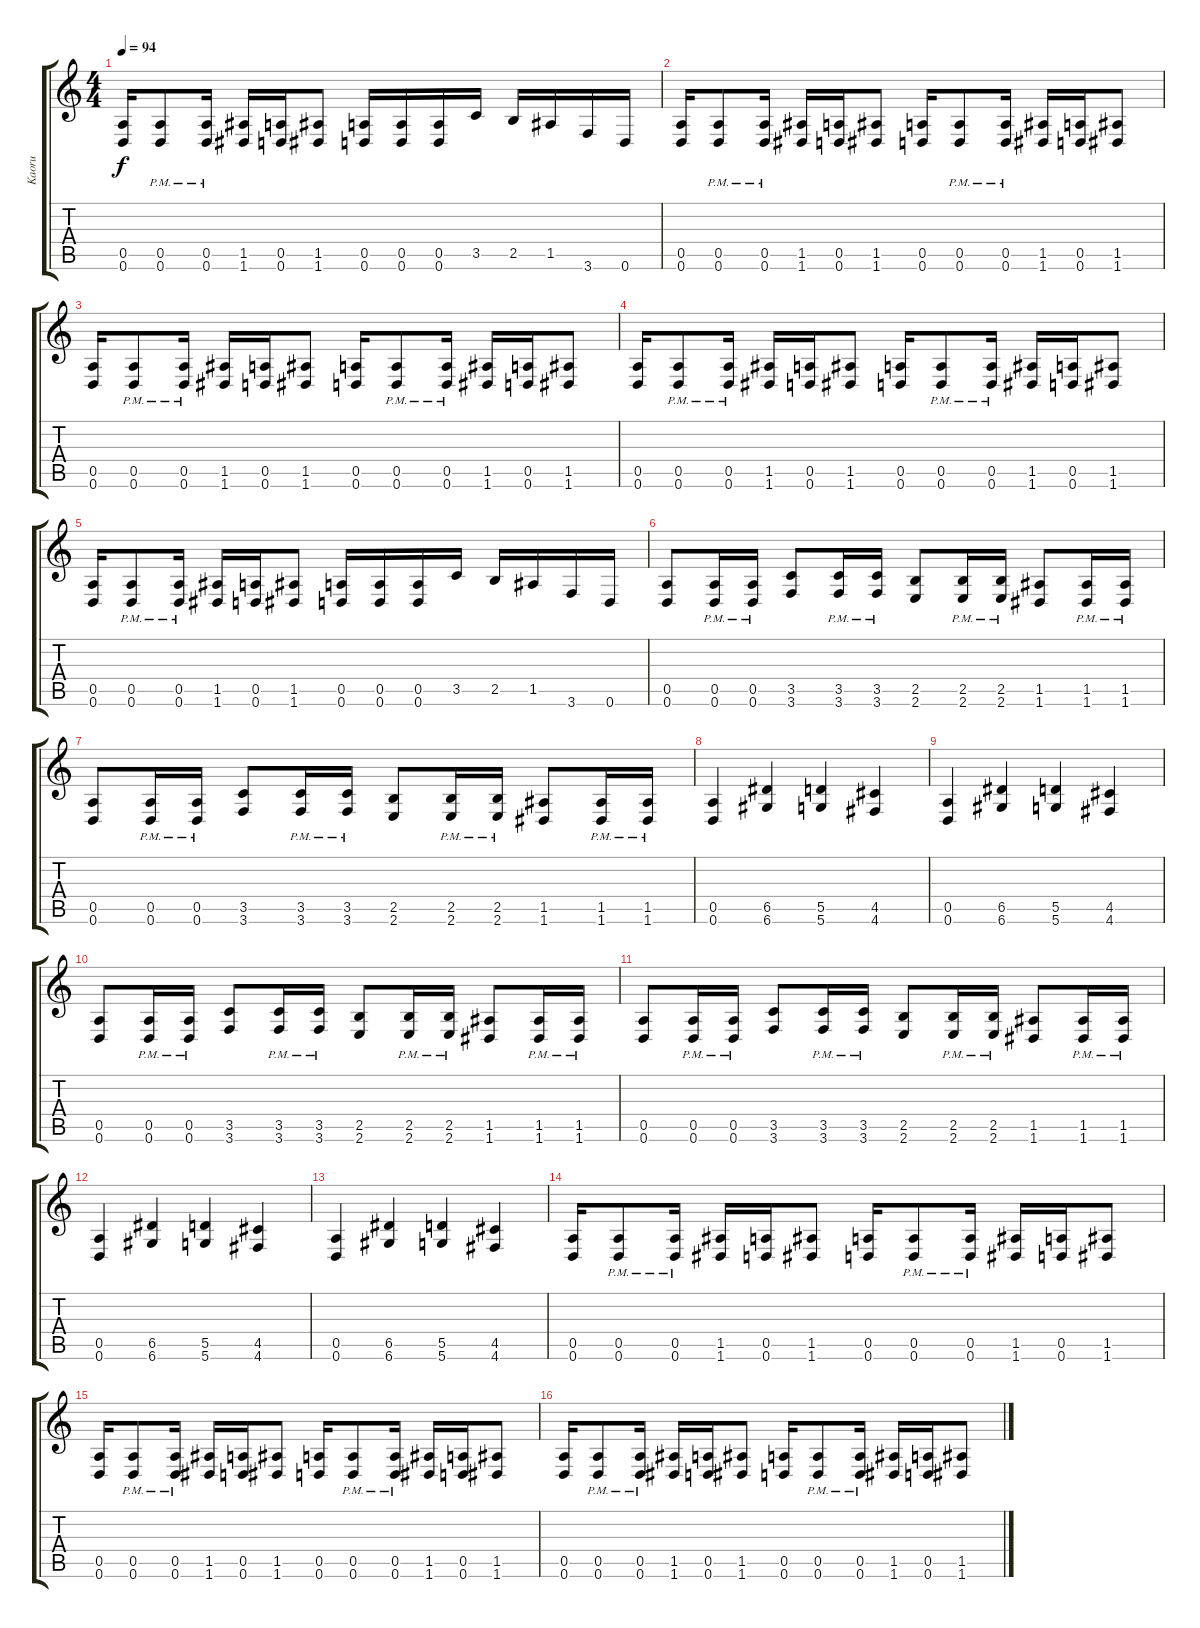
\track ("Kaoru" "Kaoru") {instrument distortionguitar}
\staff {score tabs}
\tuning (E4 B3 G3 D3 A2 D2) {hide}
\ts (4 4)
\tempo 94
\clef g2
\ks c
(0.5 0.6).16{dy f} (0.5{pm} 0.6{pm}).8 (0.5{pm} 0.6{pm}).16 (1.5 1.6).16 (0.5 0.6).16 (1.5 1.6).8 (0.5 0.6).16 (0.5 0.6).16 (0.5 0.6).16 3.5.16 2.5.16 1.5.16 3.6.16 0.6.16 |
(0.5 0.6).16 (0.5{pm} 0.6{pm}).8 (0.5{pm} 0.6{pm}).16 (1.5 1.6).16 (0.5 0.6).16 (1.5 1.6).8 (0.5 0.6).16 (0.5{pm} 0.6{pm}).8 (0.5{pm} 0.6{pm}).16 (1.5 1.6).16 (0.5 0.6).16 (1.5 1.6).8 |
(0.5 0.6).16 (0.5{pm} 0.6{pm}).8 (0.5{pm} 0.6{pm}).16 (1.5 1.6).16 (0.5 0.6).16 (1.5 1.6).8 (0.5 0.6).16 (0.5{pm} 0.6{pm}).8 (0.5{pm} 0.6{pm}).16 (1.5 1.6).16 (0.5 0.6).16 (1.5 1.6).8 |
(0.5 0.6).16 (0.5{pm} 0.6{pm}).8 (0.5{pm} 0.6{pm}).16 (1.5 1.6).16 (0.5 0.6).16 (1.5 1.6).8 (0.5 0.6).16 (0.5{pm} 0.6{pm}).8 (0.5{pm} 0.6{pm}).16 (1.5 1.6).16 (0.5 0.6).16 (1.5 1.6).8 |
(0.5 0.6).16 (0.5{pm} 0.6{pm}).8 (0.5{pm} 0.6{pm}).16 (1.5 1.6).16 (0.5 0.6).16 (1.5 1.6).8 (0.5 0.6).16 (0.5 0.6).16 (0.5 0.6).16 3.5.16 2.5.16 1.5.16 3.6.16 0.6.16 |
(0.5 0.6).8 (0.5{pm} 0.6{pm}).16 (0.5{pm} 0.6{pm}).16 (3.5 3.6).8 (3.5{pm} 3.6{pm}).16 (3.5{pm} 3.6{pm}).16 (2.5 2.6).8 (2.5{pm} 2.6{pm}).16 (2.5{pm} 2.6{pm}).16 (1.5 1.6).8 (1.5{pm} 1.6{pm}).16 (1.5{pm} 1.6{pm}).16 |
(0.5 0.6).8 (0.5{pm} 0.6{pm}).16 (0.5{pm} 0.6{pm}).16 (3.5 3.6).8 (3.5{pm} 3.6{pm}).16 (3.5{pm} 3.6{pm}).16 (2.5 2.6).8 (2.5{pm} 2.6{pm}).16 (2.5{pm} 2.6{pm}).16 (1.5 1.6).8 (1.5{pm} 1.6{pm}).16 (1.5{pm} 1.6{pm}).16 |
(0.5 0.6).4 (6.5 6.6).4 (5.5 5.6).4 (4.5 4.6).4 |
(0.5 0.6).4 (6.5 6.6).4 (5.5 5.6).4 (4.5 4.6).4 |
(0.5 0.6).8 (0.5{pm} 0.6{pm}).16 (0.5{pm} 0.6{pm}).16 (3.5 3.6).8 (3.5{pm} 3.6{pm}).16 (3.5{pm} 3.6{pm}).16 (2.5 2.6).8 (2.5{pm} 2.6{pm}).16 (2.5{pm} 2.6{pm}).16 (1.5 1.6).8 (1.5{pm} 1.6{pm}).16 (1.5{pm} 1.6{pm}).16 |
(0.5 0.6).8 (0.5{pm} 0.6{pm}).16 (0.5{pm} 0.6{pm}).16 (3.5 3.6).8 (3.5{pm} 3.6{pm}).16 (3.5{pm} 3.6{pm}).16 (2.5 2.6).8 (2.5{pm} 2.6{pm}).16 (2.5{pm} 2.6{pm}).16 (1.5 1.6).8 (1.5{pm} 1.6{pm}).16 (1.5{pm} 1.6{pm}).16 |
(0.5 0.6).4 (6.5 6.6).4 (5.5 5.6).4 (4.5 4.6).4 |
(0.5 0.6).4 (6.5 6.6).4 (5.5 5.6).4 (4.5 4.6).4 |
(0.5 0.6).16 (0.5{pm} 0.6{pm}).8 (0.5{pm} 0.6{pm}).16 (1.5 1.6).16 (0.5 0.6).16 (1.5 1.6).8 (0.5 0.6).16 (0.5{pm} 0.6{pm}).8 (0.5{pm} 0.6{pm}).16 (1.5 1.6).16 (0.5 0.6).16 (1.5 1.6).8 |
(0.5 0.6).16 (0.5{pm} 0.6{pm}).8 (0.5{pm} 0.6{pm}).16 (1.5 1.6).16 (0.5 0.6).16 (1.5 1.6).8 (0.5 0.6).16 (0.5{pm} 0.6{pm}).8 (0.5{pm} 0.6{pm}).16 (1.5 1.6).16 (0.5 0.6).16 (1.5 1.6).8 |
(0.5 0.6).16 (0.5{pm} 0.6{pm}).8 (0.5{pm} 0.6{pm}).16 (1.5 1.6).16 (0.5 0.6).16 (1.5 1.6).8 (0.5 0.6).16 (0.5{pm} 0.6{pm}).8 (0.5{pm} 0.6{pm}).16 (1.5 1.6).16 (0.5 0.6).16 (1.5 1.6).8
